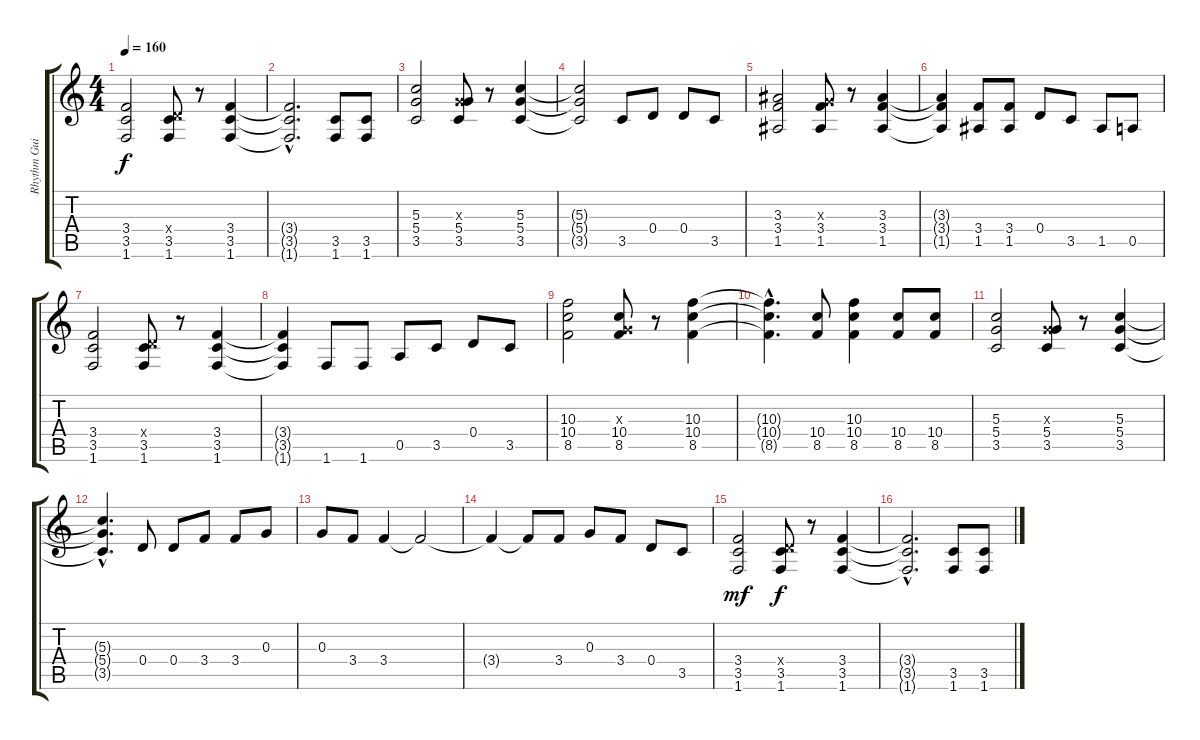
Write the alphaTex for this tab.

\track ("Rhythm Guitar 2" "Rhythm Gui") {instrument overdrivenguitar}
\staff {score tabs}
\tuning (E4 B3 G3 D3 A2 E2) {hide}
\ts (4 4)
\section ("" "")
\tempo 160
\clef g2
\ks c
(3.4 3.5 1.6).2{dy f} (0.4{x} 3.5 1.6).8 r.8 (3.4 3.5 1.6).4 |
(3.4{hac t} 3.5{hac t} 1.6{hac t}).2{d} (3.5 1.6).8 (3.5 1.6).8 |
(5.3 5.4 3.5).2 (0.3{x} 5.4 3.5).8 r.8 (5.3 5.4 3.5).4 |
(5.3{t} 5.4{t} 3.5{t}).2 3.5.8 0.4.8 0.4.8 3.5.8 |
(3.3 3.4 1.5).2 (0.3{x} 3.4 1.5).8 r.8 (3.3 3.4 1.5).4 |
(3.3{t} 3.4{t} 1.5{t}).4 (3.4 1.5).8 (3.4 1.5).8 0.4.8 3.5.8 1.5.8 0.5.8 |
(3.4 3.5 1.6).2 (0.4{x} 3.5 1.6).8 r.8 (3.4 3.5 1.6).4 |
(3.4{t} 3.5{t} 1.6{t}).4 1.6.8 1.6.8 0.5.8 3.5.8 0.4.8 3.5.8 |
(10.3 10.4 8.5).2 (0.3{x} 10.4 8.5).8 r.8 (10.3 10.4 8.5).4 |
(10.3{hac t} 10.4{hac t} 8.5{hac t}).4{d} (10.4 8.5).8 (10.3 10.4 8.5).4 (10.4 8.5).8 (10.4 8.5).8 |
(5.3 5.4 3.5).2 (0.3{x} 5.4 3.5).8 r.8 (5.3 5.4 3.5).4 |
(5.3{hac t} 5.4{hac t} 3.5{hac t}).4{d} 0.4.8 0.4.8 3.4.8 3.4.8 0.3.8 |
0.3.8 3.4.8 3.4.4 3.4{t}.2 |
3.4{t}.4 3.4{t}.8 3.4.8 0.3.8 3.4.8 0.4.8 3.5.8 |
(3.4 3.5 1.6).2{dy mf} (0.4{x} 3.5 1.6).8{dy f} r.8 (3.4 3.5 1.6).4 |
(3.4{hac t} 3.5{hac t} 1.6{hac t}).2{d} (3.5 1.6).8 (3.5 1.6).8
